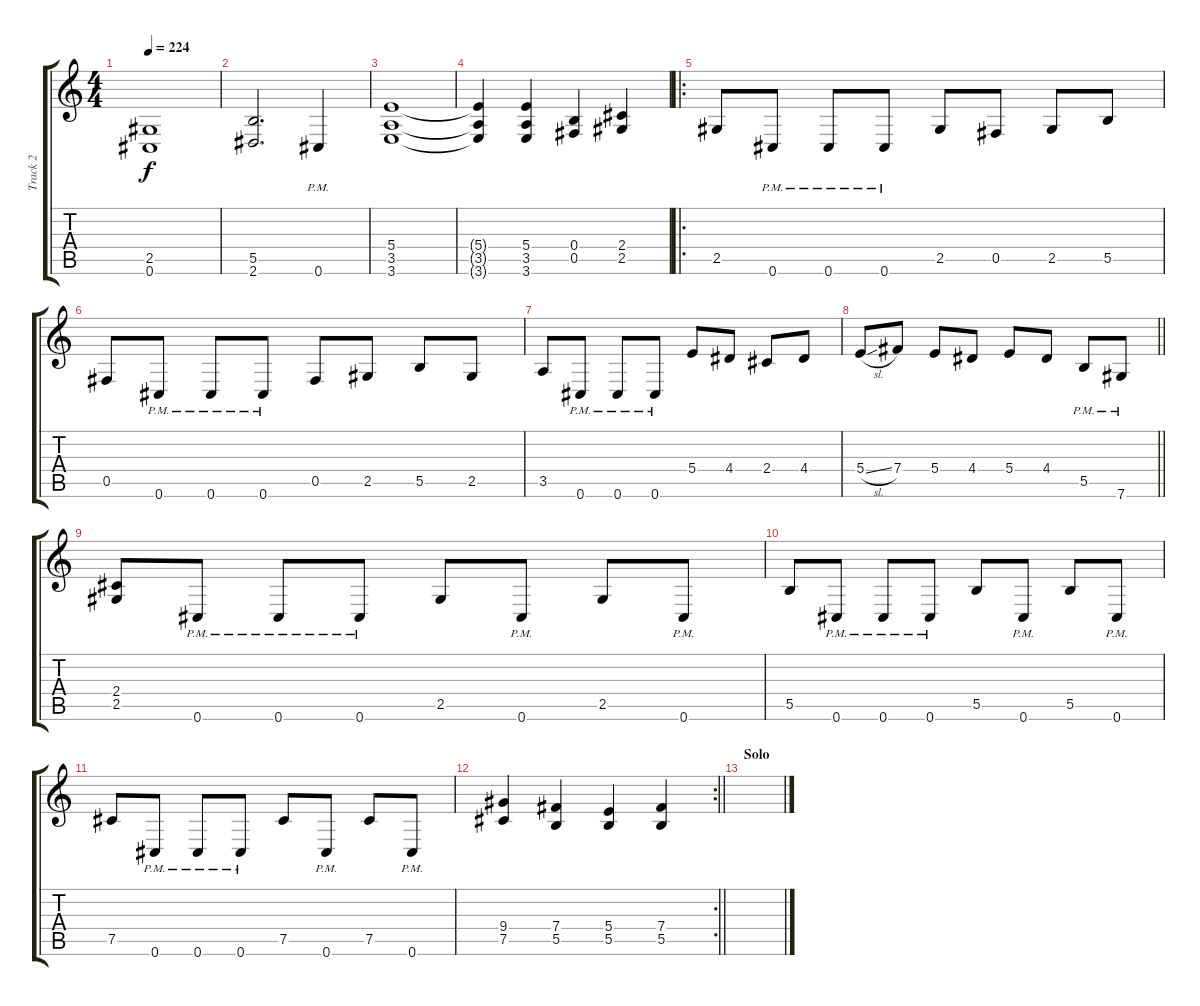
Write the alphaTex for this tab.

\track ("Track 2" "Track 2") {instrument overdrivenguitar}
\staff {score tabs}
\tuning (Db4 Ab3 E3 B2 Gb2 Db2) {hide}
\ts (4 4)
\tempo 224
\clef g2
\ks c
(2.5 0.6).1{dy f} |
(5.5 2.6).2{d} 0.6{pm}.4 |
(5.4 3.5 3.6).1 |
(5.4{t} 3.5{t} 3.6{t}).4 (5.4 3.5 3.6).4 (0.4 0.5).4 (2.4 2.5).4 |
\ro
2.5.8 0.6{pm}.8 0.6{pm}.8 0.6{pm}.8 2.5.8 0.5.8 2.5.8 5.5.8 |
0.5.8 0.6{pm}.8 0.6{pm}.8 0.6{pm}.8 0.5.8 2.5.8 5.5.8 2.5.8 |
3.5.8 0.6{pm}.8 0.6{pm}.8 0.6{pm}.8 5.4.8 4.4.8 2.4.8 4.4.8 |
\barLineRight lightlight
5.4{sl}.8 7.4.8 5.4.8 4.4.8 5.4.8 4.4.8 5.5{pm}.8 7.6{pm}.8 |
(2.4 2.5).8 0.6{pm}.8 0.6{pm}.8 0.6{pm}.8 2.5.8 0.6{pm}.8 2.5.8 0.6{pm}.8 |
5.5.8 0.6{pm}.8 0.6{pm}.8 0.6{pm}.8 5.5.8 0.6{pm}.8 5.5.8 0.6{pm}.8 |
7.5.8 0.6{pm}.8 0.6{pm}.8 0.6{pm}.8 7.5.8 0.6{pm}.8 7.5.8 0.6{pm}.8 |
\rc 2
\barLineRight lightlight
(9.4 7.5).4 (7.4 5.5).4 (5.4 5.5).4 (7.4 5.5).4 |
\section ("" "Solo")
